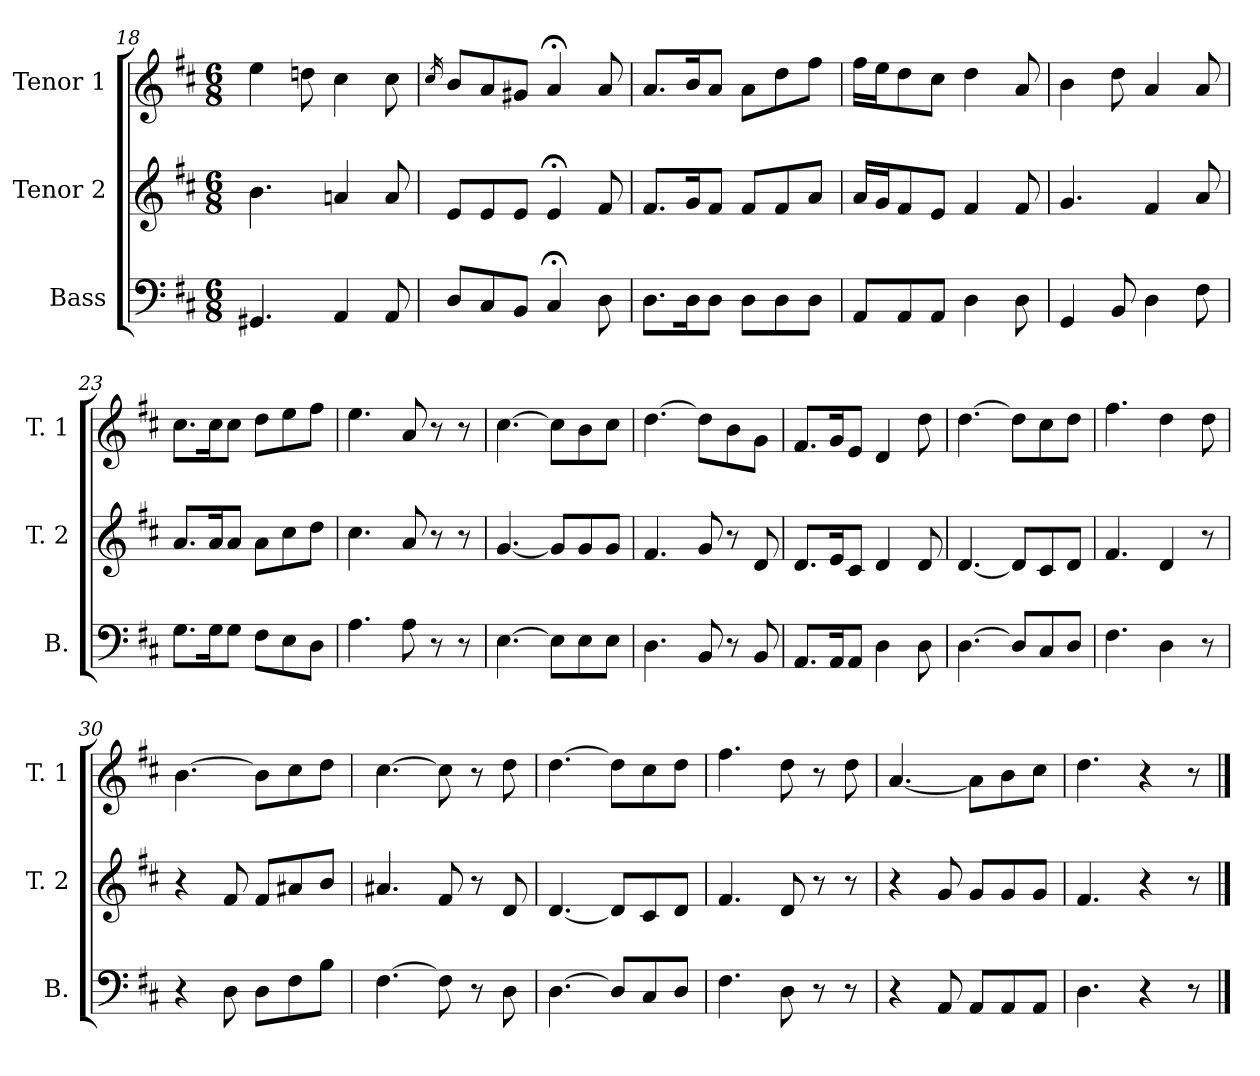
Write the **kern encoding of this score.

**kern	**kern	**kern
*part3	*part2	*part1
*staff3	*staff2	*staff1
*I"Bass	*I"Tenor 2	*I"Tenor 1
*I'B.	*I'T. 2	*I'T. 1
!!LO:LB:g=z
*clefF4	*clefG2	*clefG2
*	*ITrd7c12	*ITrd7c12
*k[f#c#]	*k[f#c#]	*k[f#c#]
*D:	*D:	*D:
*M6/8	*M6/8	*M6/8
=18	=18	=18
4.GG#Xi/	4.Bi\	4ei\
.	.	8dni\
4AAi/	4Ani/	4c#i\
8AAi/	8Ai/	8c#i\
=19	=19	=19
.	.	16qc#i/
8Di/L	8Ei/L	8Bi/L
8C#i/	8Ei/	8Ai/
8BBi/J	8Ei/J	8G#Xi/J
4C#;i/	4E;i/	4A;i/
8Di\	8F#i/	8Ai/
=20	=20	=20
8.Di\L	8.F#i/L	8.Ai/L
16Di\k	16Gi/k	16Bi/k
8Di\J	8F#i/J	8Ai/J
8Di\L	8F#i/L	8Ai\L
8Di\	8F#i/	8di\
8Di\J	8Ai/J	8f#i\J
=21	=21	=21
8AAi/L	16Ai/LL	16f#i\LL
.	16Gi/J	16ei\J
8AAi/	8F#i/	8di\
8AAi/J	8Ei/J	8c#i\J
4Di\	4F#i/	4di\
8Di\	8F#i/	8Ai/
=22	=22	=22
4GGi/	4.Gi/	4Bi\
8BBi/	.	8di\
4Di\	4F#i/	4Ai/
8F#i\	8Ai/	8Ai/
=23	=23	=23
8.Gi\L	8.Ai/L	8.c#i\L
16Gi\k	16Ai/k	16c#i\k
8Gi\J	8Ai/J	8c#i\J
8F#i\L	8Ai\L	8di\L
8Ei\	8c#i\	8ei\
8Di\J	8di\J	8f#i\J
=24	=24	=24
4.Ai\	4.c#i\	4.ei\
8Ai\	8Ai/	8Ai/
8r	8r	8r
8r	8r	8r
=25	=25	=25
[4.Ei\	[4.Gi/	[4.c#i\
8Ei\L]	8Gi/L]	8c#i\L]
8Ei\	8Gi/	8Bi\
8Ei\J	8Gi/J	8c#i\J
=26	=26	=26
4.Di\	4.F#i/	[4.di\
8BBi/	8Gi/	8di\L]
8r	8r	8Bi\
8BBi/	8Di/	8Gi\J
!!LO:LB:g=z
=27	=27	=27
8.AAi/L	8.Di/L	8.F#i/L
16AAi/k	16Ei/k	16Gi/k
8AAi/J	8C#i/J	8Ei/J
4Di\	4Di/	4Di/
8Di\	8Di/	8di\
=28	=28	=28
[4.Di\	[4.Di/	[4.di\
8Di/L]	8Di/L]	8di\L]
8C#i/	8C#i/	8c#i\
8Di/J	8Di/J	8di\J
=29	=29	=29
4.F#i\	4.F#i/	4.f#i\
4Di\	4Di/	4di\
8r	8r	8di\
=30	=30	=30
4r	4r	[4.Bi\
8Di\	8F#i/	.
8Di\L	8F#i/L	8Bi\L]
8F#i\	8A#Xi/	8c#i\
8Bi\J	8Bi/J	8di\J
=31	=31	=31
[4.F#i\	4.A#Xi/	[4.c#i\
8F#i\]	8F#i/	8c#i\]
8r	8r	8r
8Di\	8Di/	8di\
=32	=32	=32
[4.Di\	[4.Di/	[4.di\
8Di/L]	8Di/L]	8di\L]
8C#i/	8C#i/	8c#i\
8Di/J	8Di/J	8di\J
=33	=33	=33
4.F#i\	4.F#i/	4.f#i\
8Di\	8Di/	8di\
8r	8r	8r
8r	8r	8di\
=34	=34	=34
4r	4r	[4.Ai/
8AAi/	8Gi/	.
8AAi/L	8Gi/L	8Ai\L]
8AAi/	8Gi/	8Bi\
8AAi/J	8Gi/J	8c#i\J
=35	=35	=35
4.Di\	4.F#i/	4.di\
4r	4r	4r
8r	8r	8r
==	==	==
*-	*-	*-
